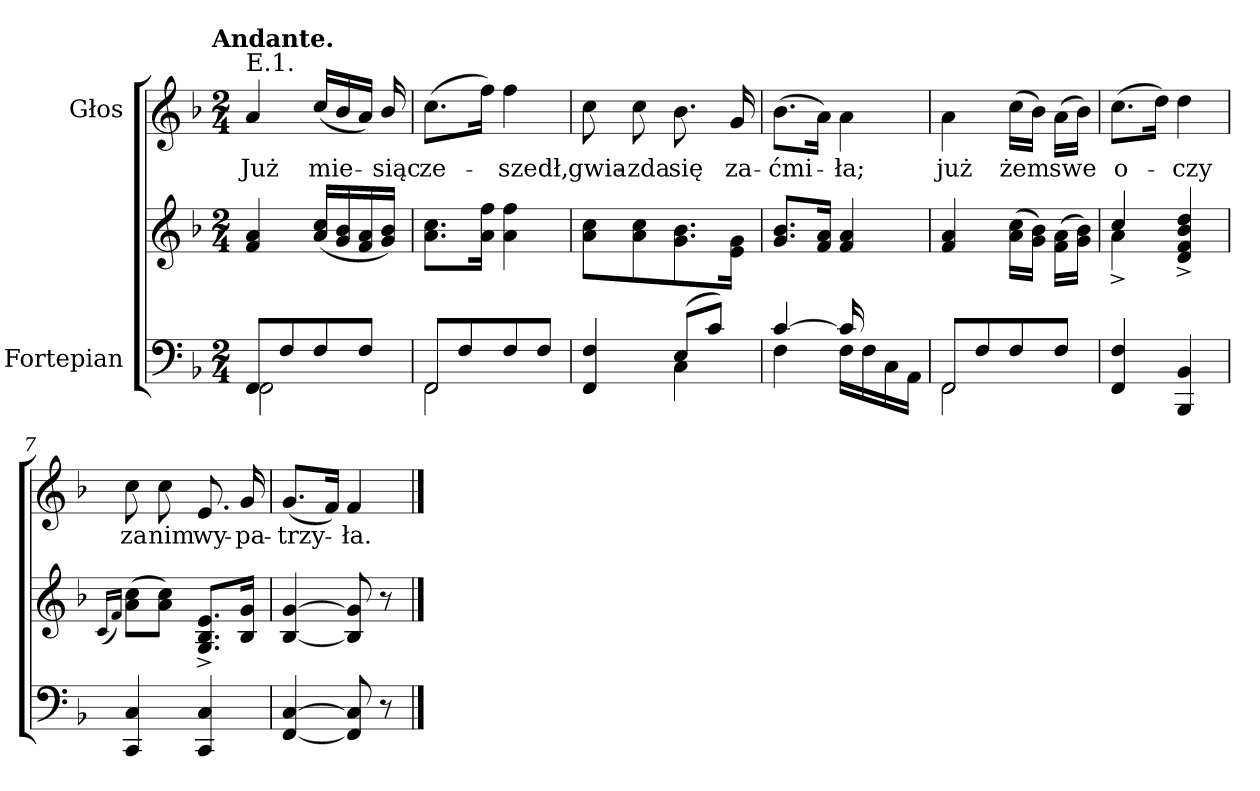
**kern	**kern	**kern	**text
*part2	*part2	*part1	*part1
*staff3	*staff2	*staff1	*staff1
*I"Fortepian	*	*I"Głos	*
*clefF4	*clefG2	*clefG2	*
*k[b-]	*k[b-]	*k[b-]	*
!!LO:TX:omd:t=Andante.
*M2/4	*M2/4	*M2/4	*
=1	=1	=1	=1
!	!	!LO:TX:a:t=E.1.	!
!LO:N:vis=2	!	!	!
*^	*	*	*
8FF/	2FF\	4f/ 4a/	4a/	Już
8F/	.	.	.	.
8F/	.	(16a/ 16cc/LL	(16cc/LL	mie-
.	.	16g/ 16b-/	16b-/	.
8F/J	.	16f/ 16a/	16a/JJ)	.
.	.	16g/ 16b-/JJ)	16b-/	-siąc
=2	=2	=2	=2	=2
!LO:N:vis=2	!	!	!	!
8FF/	2FF\	8.a\ 8.cc\L	(8.cc\L	ze-
8F/	.	.	.	.
.	.	16a\ 16ff\Jk	16ff\Jk)	.
8F/	.	4a\ 4ff\	4ff\	-szedł,
8F/J	.	.	.	.
=3	=3	=3	=3	=3
4FF/ 4F/	4ryy	8a\ 8cc\L	8cc\	gwia-
.	.	8a\ 8cc\	8cc\	-zda
(<8E/L	4C\	8.g\ 8.b-\	8.b-\	się
8c/J)	.	.	.	.
.	.	16e\ 16g\Jk	16g/	za-
=4	=4	=4	=4	=4
[4c/	4F\	8.g/ 8.b-/L	(8.b-\L	-ćmi-
.	.	16f/ 16a/Jk	16a\Jk)	.
16c/]	16F\LL	4f/ 4a/	4a\	-ła;
16ryy	16F\	.	.	.
16ryy	16C\	.	.	.
16ryy	16AA\JJ	.	.	.
=5	=5	=5	=5	=5
!LO:N:vis=2	!	!	!	!
8FF/	2FF\	4f/ 4a/	4a\	już
8F/	.	.	.	.
8F/	.	(16a\ 16cc\LL	(16cc\LL	żem
.	.	16g\ 16b-\JJ)	16b-\JJ)	.
8F/J	.	(16f\ 16a\LL	(16a\LL	swe
.	.	16g\ 16b-\JJ)	16b-\JJ)	.
*v	*v	*	*	*
=6	=6	=6	=6
*	*^	*	*
4FF/ 4F/	4cc/	4a^\	(8.cc\L	o-
.	.	.	16dd\Jk)	.
4BBB-/ 4BB-/	4d^/ 4f^/ 4b-^/ 4dd^/	4ryy	4dd\	-czy
*	*v	*v	*	*
=7	=7	=7	=7
.	(16qc/LL	.	.
.	16qf/JJ)	.	.
4CC/ 4C/	(>8a\ 8cc\L	8cc\	za
.	8a\ 8cc\J)	8cc\	nim
4CC/ 4C/	8.G^>/ 8.B-^>/ 8.e^>/L	8.e/	wy-
.	16B-/ 16g/Jk	16g/	-pa-
=8	=8	=8	=8
[4FF/ [4C/	[4B-/ [4g/	(8.g/L	-trzy-
.	.	16f/Jk)	.
8FF]/ 8C]/	8B-]/ 8g]/	4f/	-ła.
8r	8r	.	.
==	==	==	==
*-	*-	*-	*-
